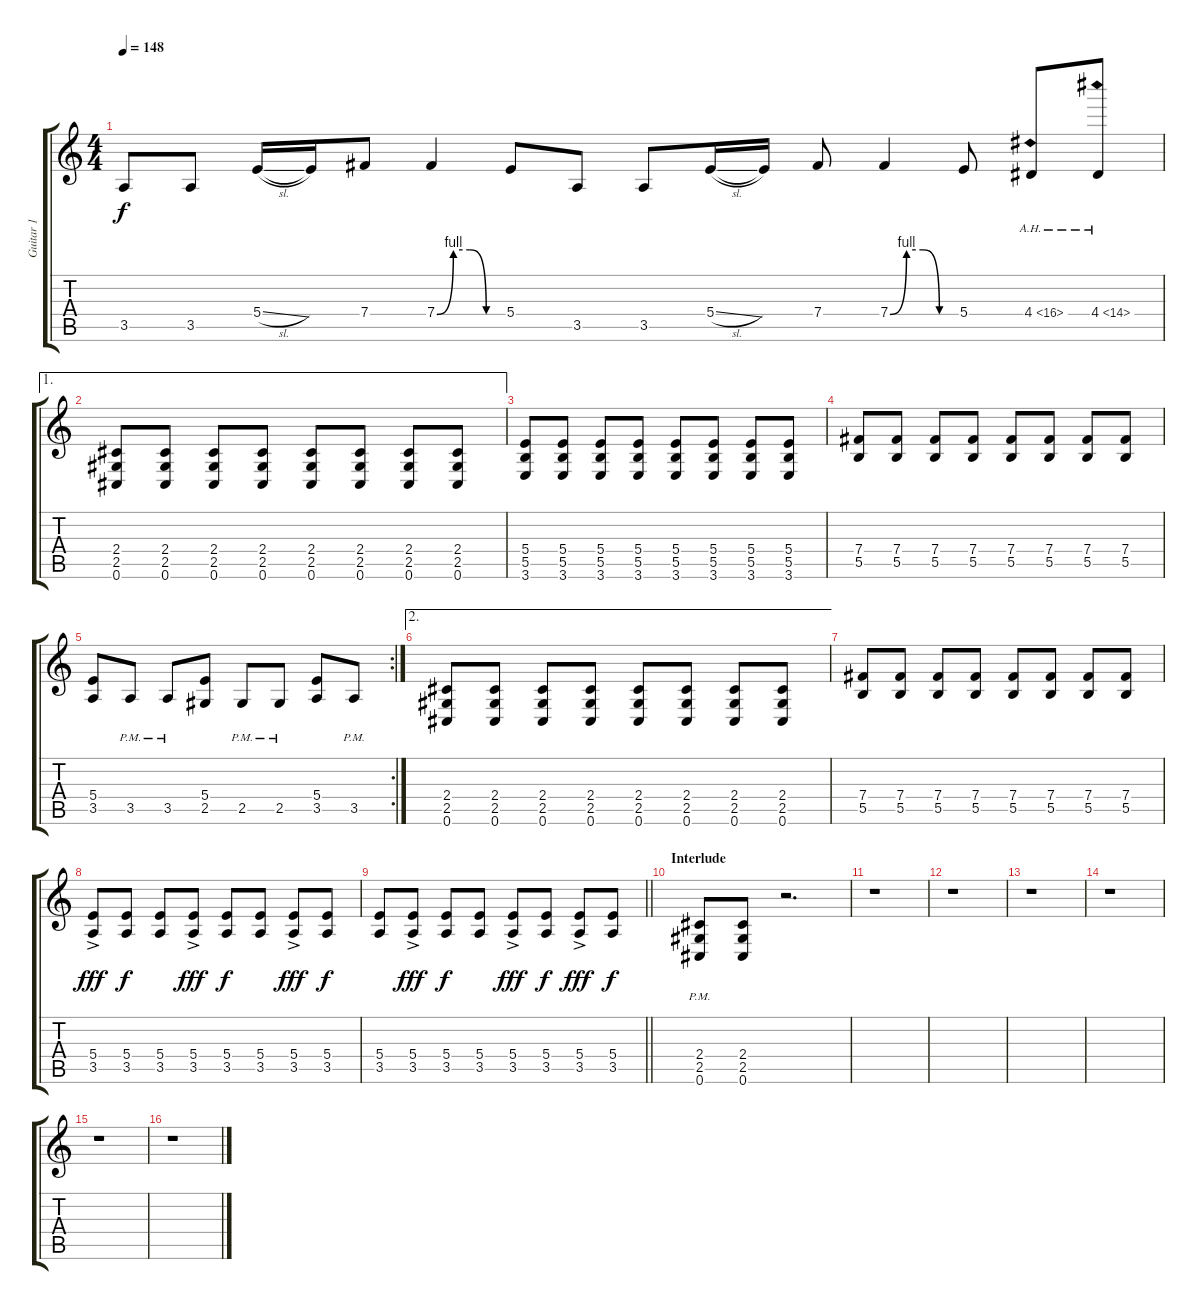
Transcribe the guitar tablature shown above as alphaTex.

\track ("Guitar 1" "Guitar 1") {instrument overdrivenguitar}
\staff {score tabs}
\tuning (Db4 Ab3 E3 B2 Gb2 Db2) {hide}
\ts (4 4)
\tempo 148
\clef g2
\ks c
3.5.8{dy f} 3.5.8 5.4{sl}.16 5.4{t}.16 7.4.8 7.4{be (custom 0 0 15 4 30 4 45 0 60 0)}.4 5.4.8 3.5.8 3.5.8 5.4{sl}.16 5.4{t}.16 7.4.8 7.4{be (custom 0 0 15 4 30 4 45 0 60 0)}.4 5.4.8 4.4{ah 12}.8 4.4{ah 10}.8 |
\ae 1
(2.4 2.5 0.6).8 (2.4 2.5 0.6).8 (2.4 2.5 0.6).8 (2.4 2.5 0.6).8 (2.4 2.5 0.6).8 (2.4 2.5 0.6).8 (2.4 2.5 0.6).8 (2.4 2.5 0.6).8 |
(5.4 5.5 3.6).8 (5.4 5.5 3.6).8 (5.4 5.5 3.6).8 (5.4 5.5 3.6).8 (5.4 5.5 3.6).8 (5.4 5.5 3.6).8 (5.4 5.5 3.6).8 (5.4 5.5 3.6).8 |
(7.4 5.5).8 (7.4 5.5).8 (7.4 5.5).8 (7.4 5.5).8 (7.4 5.5).8 (7.4 5.5).8 (7.4 5.5).8 (7.4 5.5).8 |
\rc 2
(5.4 3.5).8 3.5{pm}.8 3.5{pm}.8 (5.4 2.5).8 2.5{pm}.8 2.5{pm}.8 (5.4 3.5).8 3.5{pm}.8 |
\ae 2
(2.4 2.5 0.6).8 (2.4 2.5 0.6).8 (2.4 2.5 0.6).8 (2.4 2.5 0.6).8 (2.4 2.5 0.6).8 (2.4 2.5 0.6).8 (2.4 2.5 0.6).8 (2.4 2.5 0.6).8 |
(7.4 5.5).8 (7.4 5.5).8 (7.4 5.5).8 (7.4 5.5).8 (7.4 5.5).8 (7.4 5.5).8 (7.4 5.5).8 (7.4 5.5).8 |
(5.4{ac} 3.5{ac}).8{dy fff} (5.4 3.5).8{dy f} (5.4 3.5).8 (5.4{ac} 3.5{ac}).8{dy fff} (5.4 3.5).8{dy f} (5.4 3.5).8 (5.4{ac} 3.5{ac}).8{dy fff} (5.4 3.5).8{dy f} |
\barLineRight lightlight
(5.4 3.5).8 (5.4{ac} 3.5{ac}).8{dy fff} (5.4 3.5).8{dy f} (5.4 3.5).8 (5.4{ac} 3.5{ac}).8{dy fff} (5.4 3.5).8{dy f} (5.4{ac} 3.5{ac}).8{dy fff} (5.4 3.5).8{dy f} |
\section ("" "Interlude")
(2.4{pm} 2.5{pm} 0.6{pm}).8 (2.4 2.5 0.6).8 r.2{d} |
r.1 |
r.1 |
r.1 |
r.1 |
r.1 |
r.1
